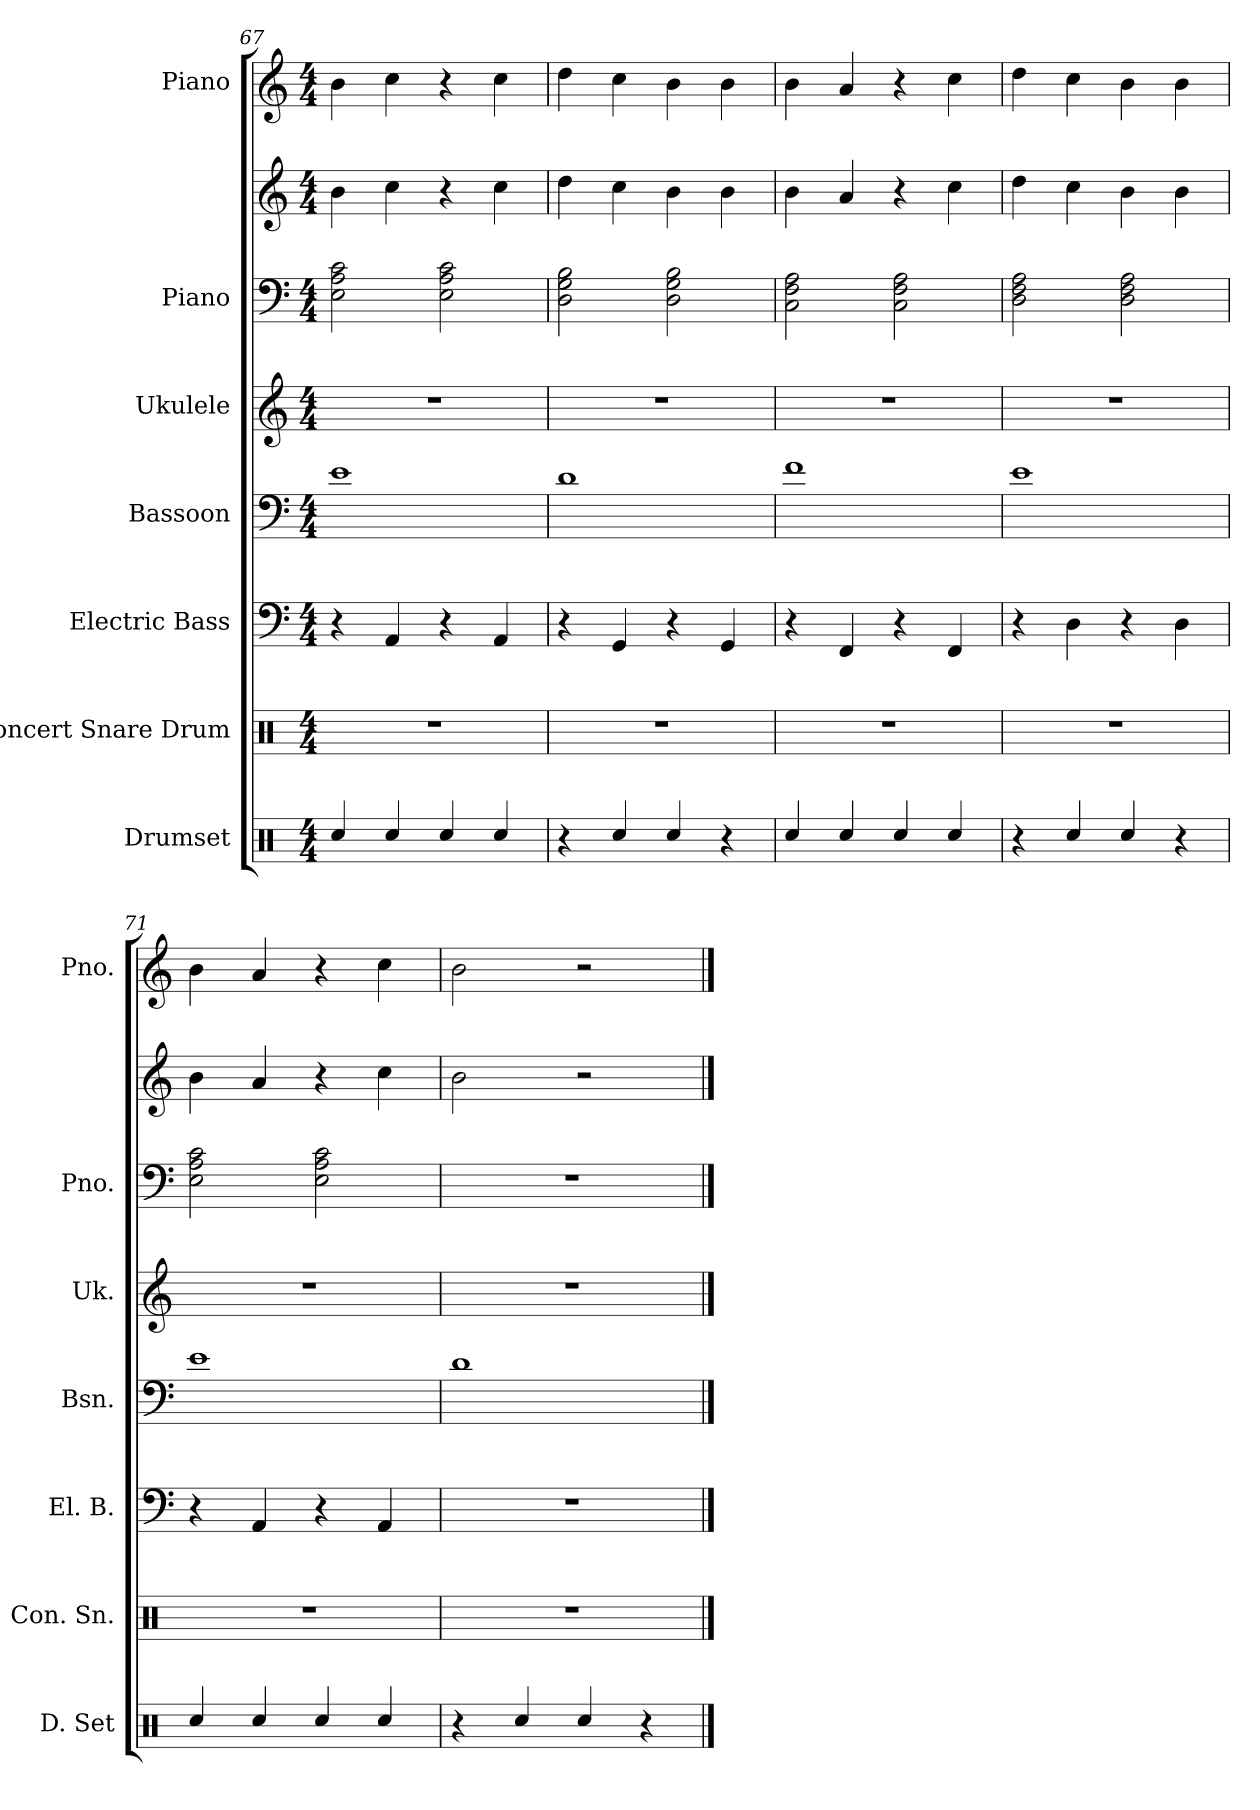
**kern	**kern	**kern	**kern	**kern	**kern	**kern	**kern
*part7	*part6	*part5	*part4	*part3	*part2	*part2	*part1
*staff8	*staff7	*staff6	*staff5	*staff4	*staff3	*staff2	*staff1
*I"Drumset	*I"Concert Snare Drum	*I"Electric Bass	*I"Bassoon	*I"Ukulele	*I"Piano	*	*I"Piano
*I'D. Set	*I'Con. Sn.	*I'El. B.	*I'Bsn.	*I'Uk.	*I'Pno.	*	*I'Pno.
*clefX	*clefX	*clefF4	*clefF4	*clefG2	*clefF4	*clefG2	*clefG2
*	*	*ITrd7c12	*	*	*	*	*
*k[]	*k[]	*k[]	*k[]	*k[]	*k[]	*k[]	*k[]
*M4/4	*M4/4	*M4/4	*M4/4	*M4/4	*M4/4	*M4/4	*M4/4
=67	=67	=67	=67	=67	=67	=67	=67
4Rcc/	1r	4r	1e	1r	2E\ 2A\ 2c\	4b\	4b\
4Rcc/	.	4AAA/	.	.	.	4cc\	4cc\
4Rcc/	.	4r	.	.	2E\ 2A\ 2c\	4r	4r
4Rcc/	.	4AAA/	.	.	.	4cc\	4cc\
!!LO:LB:g=z
=68	=68	=68	=68	=68	=68	=68	=68
4r	1r	4r	1d	1r	2D\ 2G\ 2B\	4dd\	4dd\
4Rcc/	.	4GGG/	.	.	.	4cc\	4cc\
4Rcc/	.	4r	.	.	2D\ 2G\ 2B\	4b\	4b\
4r	.	4GGG/	.	.	.	4b\	4b\
=69	=69	=69	=69	=69	=69	=69	=69
4Rcc/	1r	4r	1f	1r	2C\ 2F\ 2A\	4b\	4b\
4Rcc/	.	4FFF/	.	.	.	4a/	4a/
4Rcc/	.	4r	.	.	2C\ 2F\ 2A\	4r	4r
4Rcc/	.	4FFF/	.	.	.	4cc\	4cc\
=70	=70	=70	=70	=70	=70	=70	=70
4r	1r	4r	1e	1r	2D\ 2F\ 2A\	4dd\	4dd\
4Rcc/	.	4DD\	.	.	.	4cc\	4cc\
4Rcc/	.	4r	.	.	2D\ 2F\ 2A\	4b\	4b\
4r	.	4DD\	.	.	.	4b\	4b\
=71	=71	=71	=71	=71	=71	=71	=71
4Rcc/	1r	4r	1e	1r	2E\ 2A\ 2c\	4b\	4b\
4Rcc/	.	4AAA/	.	.	.	4a/	4a/
4Rcc/	.	4r	.	.	2E\ 2A\ 2c\	4r	4r
4Rcc/	.	4AAA/	.	.	.	4cc\	4cc\
=72	=72	=72	=72	=72	=72	=72	=72
4r	1r	1r	1d	1r	1r	2b\	2b\
4Rcc/	.	.	.	.	.	.	.
4Rcc/	.	.	.	.	.	2r	2r
4r	.	.	.	.	.	.	.
==	==	==	==	==	==	==	==
*-	*-	*-	*-	*-	*-	*-	*-
